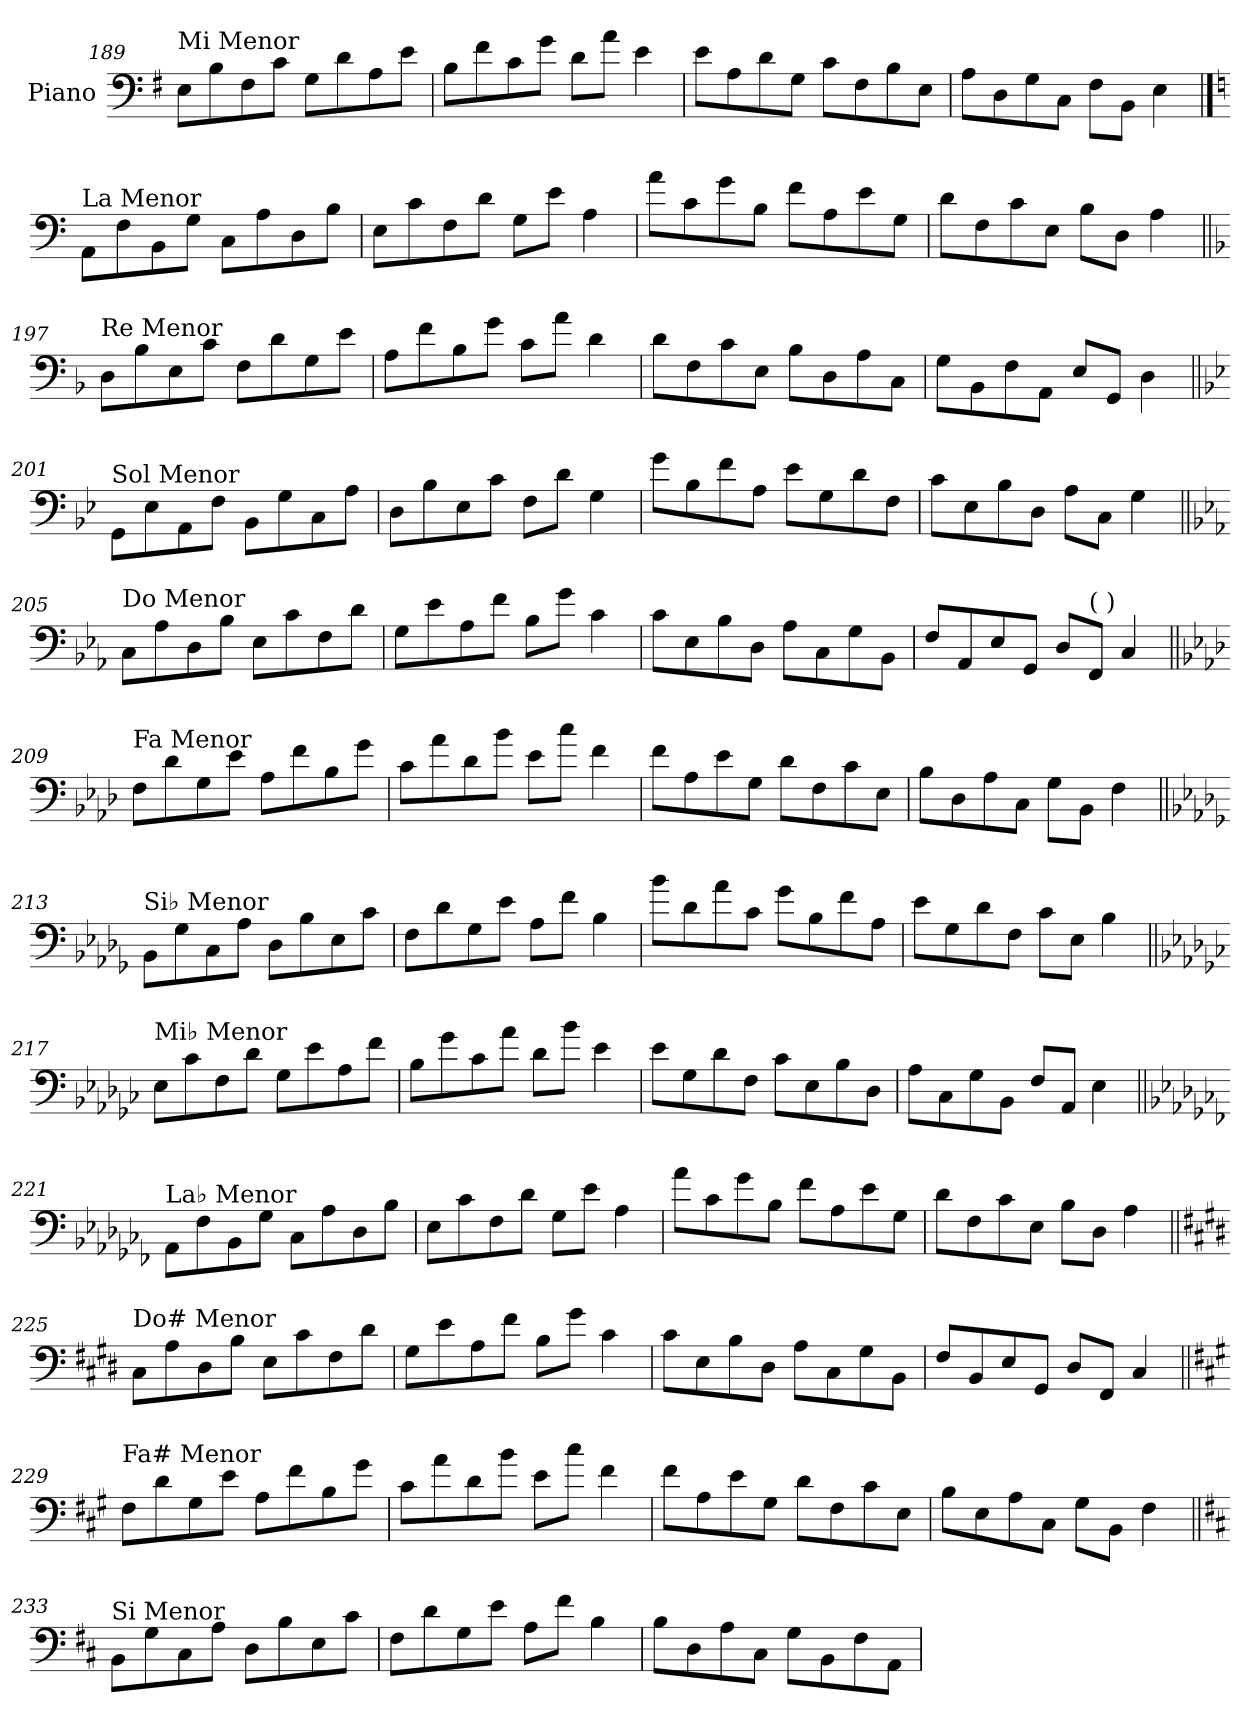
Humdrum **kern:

**kern
*part1
*staff1
*I"Piano
*I'Pno.
!!LO:LB:g=z
*clefF4
*k[f#]
=189
!LO:TX:a:t=Mi Menor
8E\L
8B\
8F#\
8c\J
8G\L
8d\
8A\
8e\J
=190
8B\L
8f#\
8c\
8g\J
8d\L
8a\J
4e\
=191
8e\L
8A\
8d\
8G\J
8c\L
8F#\
8B\
8E\J
=192
8A\L
8D\
8G\
8C\J
8F#\L
8BB\J
4E\
!!LO:PB:g=z
==193
*k[]
!LO:TX:a:t=La Menor
8AA\L
8F\
8BB\
8G\J
8C\L
8A\
8D\
8B\J
=194
8E\L
8c\
8F\
8d\J
8G\L
8e\J
4A\
=195
8a\L
8c\
8g\
8B\J
8f\L
8A\
8e\
8G\J
=196
8d\L
8F\
8c\
8E\J
8B\L
8D\J
4A\
!!LO:LB:g=z
=197||
*k[b-]
!LO:TX:a:t=Re Menor
8D\L
8B-\
8E\
8c\J
8F\L
8d\
8G\
8e\J
=198
8A\L
8f\
8B-\
8g\J
8c\L
8a\J
4d\
=199
8d\L
8F\
8c\
8E\J
8B-\L
8D\
8A\
8C\J
=200
8G\L
8BB-\
8F\
8AA\J
8E/L
8GG/J
4D\
!!LO:LB:g=z
=201||
*k[b-e-]
!LO:TX:a:t=Sol Menor
8GG\L
8E-\
8AA\
8F\J
8BB-\L
8G\
8C\
8A\J
=202
8D\L
8B-\
8E-\
8c\J
8F\L
8d\J
4G\
=203
8g\L
8B-\
8f\
8A\J
8e-\L
8G\
8d\
8F\J
=204
8c\L
8E-\
8B-\
8D\J
8A\L
8C\J
4G\
!!LO:LB:g=z
=205||
*k[b-e-a-]
!LO:TX:a:t=Do Menor
8C\L
8A-\
8D\
8B-\J
8E-\L
8c\
8F\
8d\J
=206
8G\L
8e-\
8A-\
8f\J
8B-\L
8g\J
4c\
=207
8c\L
8E-\
8B-\
8D\J
8A-\L
8C\
8G\
8BB-\J
=208
8F/L
8AA-/
8E-/
8GG/J
8D/L
!LO:TX:a:t=(    )
8FF/J
4C/
!!LO:LB:g=z
=209||
*k[b-e-a-d-]
!LO:TX:a:t=Fa Menor
8F\L
8d-\
8G\
8e-\J
8A-\L
8f\
8B-\
8g\J
=210
8c\L
8a-\
8d-\
8b-\J
8e-\L
8cc\J
4f\
=211
8f\L
8A-\
8e-\
8G\J
8d-\L
8F\
8c\
8E-\J
=212
8B-\L
8D-\
8A-\
8C\J
8G\L
8BB-\J
4F\
!!LO:LB:g=z
=213||
*k[b-e-a-d-g-]
!LO:TX:a:t=Si♭ Menor
8BB-\L
8G-\
8C\
8A-\J
8D-\L
8B-\
8E-\
8c\J
=214
8F\L
8d-\
8G-\
8e-\J
8A-\L
8f\J
4B-\
=215
8b-\L
8d-\
8a-\
8c\J
8g-\L
8B-\
8f\
8A-\J
=216
8e-\L
8G-\
8d-\
8F\J
8c\L
8E-\J
4B-\
!!LO:PB:g=z
=217||
*k[b-e-a-d-g-c-]
!LO:TX:a:t=Mi♭ Menor
8E-\L
8c-\
8F\
8d-\J
8G-\L
8e-\
8A-\
8f\J
=218
8B-\L
8g-\
8c-\
8a-\J
8d-\L
8b-\J
4e-\
=219
8e-\L
8G-\
8d-\
8F\J
8c-\L
8E-\
8B-\
8D-\J
=220
8A-\L
8C-\
8G-\
8BB-\J
8F/L
8AA-/J
4E-\
!!LO:LB:g=z
=221||
*k[b-e-a-d-g-c-f-]
!LO:TX:a:t=La♭ Menor
8AA-\L
8F-\
8BB-\
8G-\J
8C-\L
8A-\
8D-\
8B-\J
=222
8E-\L
8c-\
8F-\
8d-\J
8G-\L
8e-\J
4A-\
=223
8a-\L
8c-\
8g-\
8B-\J
8f-\L
8A-\
8e-\
8G-\J
=224
8d-\L
8F-\
8c-\
8E-\J
8B-\L
8D-\J
4A-\
!!LO:LB:g=z
=225||
*k[f#c#g#d#]
!LO:TX:a:t=Do# Menor
8C#\L
8A\
8D#\
8B\J
8E\L
8c#\
8F#\
8d#\J
=226
8G#\L
8e\
8A\
8f#\J
8B\L
8g#\J
4c#\
=227
8c#\L
8E\
8B\
8D#\J
8A\L
8C#\
8G#\
8BB\J
=228
8F#/L
8BB/
8E/
8GG#/J
8D#/L
8FF#/J
4C#/
!!LO:LB:g=z
=229||
*k[f#c#g#]
!LO:TX:a:t=Fa# Menor
8F#\L
8d\
8G#\
8e\J
8A\L
8f#\
8B\
8g#\J
=230
8c#\L
8a\
8d\
8b\J
8e\L
8cc#\J
4f#\
=231
8f#\L
8A\
8e\
8G#\J
8d\L
8F#\
8c#\
8E\J
=232
8B\L
8E\
8A\
8C#\J
8G#\L
8BB\J
4F#\
!!LO:LB:g=z
=233||
*k[f#c#]
!LO:TX:a:t=Si Menor
8BB\L
8G\
8C#\
8A\J
8D\L
8B\
8E\
8c#\J
=234
8F#\L
8d\
8G\
8e\J
8A\L
8f#\J
4B\
=235
8B\L
8D\
8A\
8C#\J
8G\L
8BB\
8F#\
8AA\J
=
*-
